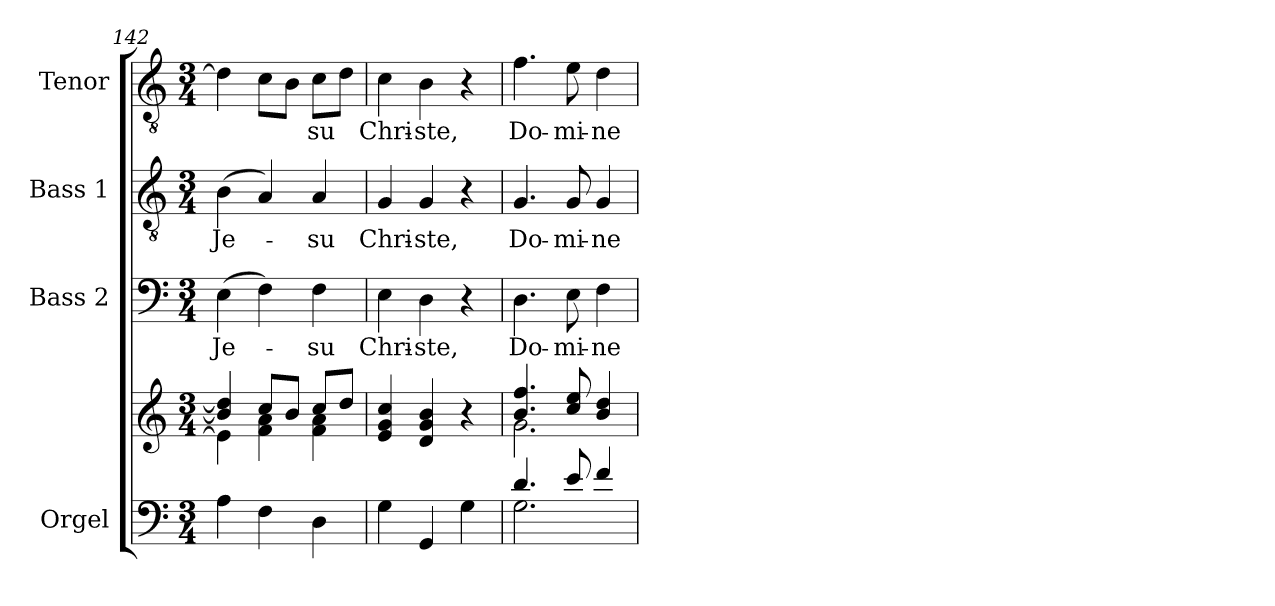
**kern	**kern	**kern	**text	**kern	**text	**kern	**text
*part4	*part4	*part3	*part3	*part2	*part2	*part1	*part1
*staff5	*staff4	*staff3	*staff3	*staff2	*staff2	*staff1	*staff1
*I"Orgel	*	*I"Bass 2	*	*I"Bass 1	*	*I"Tenor	*
*I'Org.	*	*I'B. 2	*	*I'B. 1	*	*I'T.	*
*clefF4	*clefG2	*clefF4	*	*clefGv2	*	*clefGv2	*
*k[]	*k[]	*k[]	*	*k[]	*	*k[]	*
*C:	*C:	*C:	*	*C:	*	*C:	*
*M3/4	*M3/4	*M3/4	*	*M3/4	*	*M3/4	*
=142	=142	=142	=142	=142	=142	=142	=142
*	*^	*	*	*	*	*	*
!	!	!	!	!LO:LY:b	!	!LO:LY:b	!	!
4A\	4b/] 4dd/]	4e\]	(>4E\	Je-	(>4B\	Je-	4d\]	.
4F\	8cc/L	4f\ 4a\	4F\)	.	4A/)	.	8c\L	.
.	8b/J	.	.	.	.	.	8B\J	.
!	!	!	!	!LO:LY:b	!	!LO:LY:b	!	!LO:LY:b
4D\	8cc/L	4f\ 4a\	4F\	-su	4A/	-su	8c\L	-su
.	8dd/J	.	.	.	.	.	8d\J	.
*	*v	*v	*	*	*	*	*	*
=143	=143	=143	=143	=143	=143	=143	=143
!	!	!	!LO:LY:b	!	!LO:LY:b	!	!LO:LY:b
4G\	4e/ 4g/ 4cc/	4E\	Chri-	4G/	Chri-	4c\	Chri-
!	!	!	!LO:LY:b	!	!LO:LY:b	!	!LO:LY:b
4GG/	4d/ 4g/ 4b/	4D\	-ste,	4G/	-ste,	4B\	-ste,
4G\	4r	4r	.	4r	.	4r	.
!!LO:LB:g=z
=144	=144	=144	=144	=144	=144	=144	=144
*^	*^	*	*	*	*	*	*
!	!	!	!	!	!LO:LY:b	!	!LO:LY:b	!	!LO:LY:b
4.d/	2.G\	4.b/ 4.ff/	2.g\	4.D\	Do-	4.G/	Do-	4.f\	Do-
!	!	!	!	!	!LO:LY:b	!	!LO:LY:b	!	!LO:LY:b
8e/	.	8cc/ 8ee/	.	8E\	-mi-	8G/	-mi-	8e\	-mi-
!	!	!	!	!	!LO:LY:b	!	!LO:LY:b	!	!LO:LY:b
4f/	.	4b/ 4dd/	.	4F\	-ne	4G/	-ne	4d\	-ne
*v	*v	*	*	*	*	*	*	*	*
*	*v	*v	*	*	*	*	*	*
=	=	=	=	=	=	=	=
*-	*-	*-	*-	*-	*-	*-	*-
